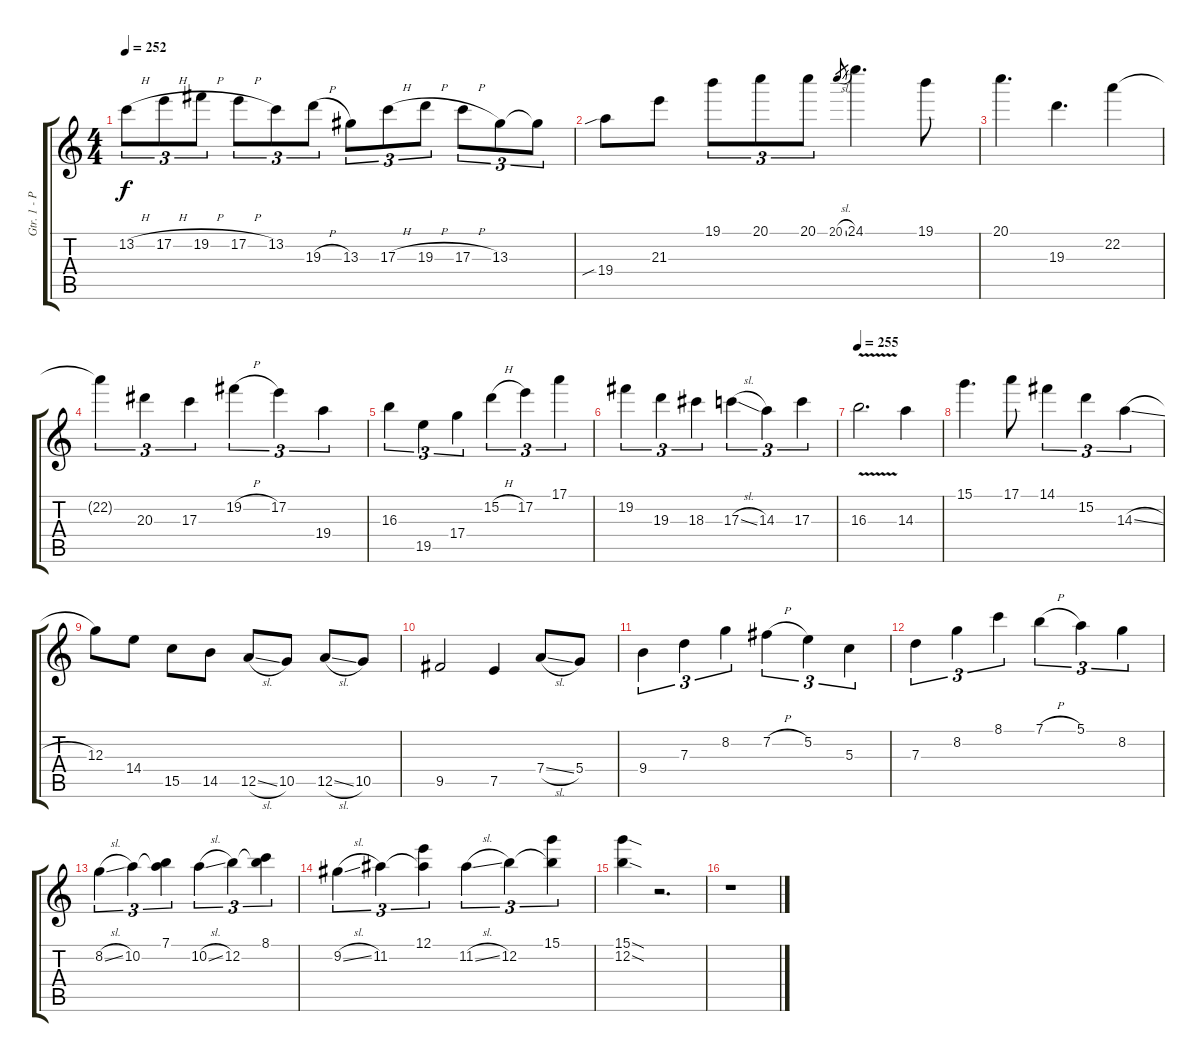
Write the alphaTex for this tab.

\track ("Gtr. 1 - Paul" "Gtr. 1 - P") {instrument distortionguitar}
\staff {score tabs}
\tuning (E4 B3 G3 D3 A2 E2) {hide}
\ts (4 4)
\tempo 252
\clef g2
\ks c
13.2{h}.8{tu (3 2) dy f} 17.2{h}.8{tu (3 2)} 19.2{h}.8{tu (3 2)} 17.2{h}.8{tu (3 2)} 13.2.8{tu (3 2)} 19.3{h}.8{tu (3 2)} 13.3.8{tu (3 2)} 17.3{h}.8{tu (3 2)} 19.3{h}.8{tu (3 2)} 17.3{h}.8{tu (3 2)} 13.3.8{tu (3 2)} 13.3{t}.8{tu (3 2)} |
19.4{sib}.8 21.3.8 19.1.8{tu (3 2)} 20.1.8{tu (3 2)} 20.1.8{tu (3 2)} 20.1{sl}.8{gr} 24.1.4{d} 19.1.8 |
20.1.4{d} 19.3.4{d} 22.2.4 |
22.2{t}.4{tu (3 2)} 20.3.4{tu (3 2)} 17.3.4{tu (3 2)} 19.2{h}.4{tu (3 2)} 17.2.4{tu (3 2)} 19.4.4{tu (3 2)} |
16.3.4{tu (3 2)} 19.5.4{tu (3 2)} 17.4.4{tu (3 2)} 15.2{h}.4{tu (3 2)} 17.2.4{tu (3 2)} 17.1.4{tu (3 2)} |
19.2.4{tu (3 2)} 19.3.4{tu (3 2)} 18.3.4{tu (3 2)} 17.3{sl}.4{tu (3 2)} 14.3.4{tu (3 2)} 17.3.4{tu (3 2)} |
\tempo 255
16.3{v}.2{d} 14.3.4 |
15.1.4{d} 17.1.8 14.1.4{tu (3 2)} 15.2.4{tu (3 2)} 14.3{sl}.4{tu (3 2)} |
12.3.8 14.4.8 15.5.8 14.5.8 12.5{sl}.8 10.5.8 12.5{sl}.8 10.5.8 |
9.5.2 7.5.4 7.4{sl}.8 5.4.8 |
9.4.4{tu (3 2)} 7.3.4{tu (3 2)} 8.2.4{tu (3 2)} 7.2{h}.4{tu (3 2)} 5.2.4{tu (3 2)} 5.3.4{tu (3 2)} |
7.3.4{tu (3 2)} 8.2.4{tu (3 2)} 8.1.4{tu (3 2)} 7.1{h}.4{tu (3 2)} 5.1.4{tu (3 2)} 8.2.4{tu (3 2)} |
8.2{sl}.4{tu (3 2)} 10.2.4{tu (3 2)} (7.1 10.2{t}).4{tu (3 2)} 10.2{sl}.4{tu (3 2)} 12.2.4{tu (3 2)} (8.1 12.2{t}).4{tu (3 2)} |
9.2{sl}.4{tu (3 2)} 11.2.4{tu (3 2)} (12.1 11.2{t}).4{tu (3 2)} 11.2{sl}.4{tu (3 2)} 12.2.4{tu (3 2)} (15.1 12.2{t}).4{tu (3 2)} |
(15.1{sod} 12.2{sod}).4 r.2{d} |
r.1
